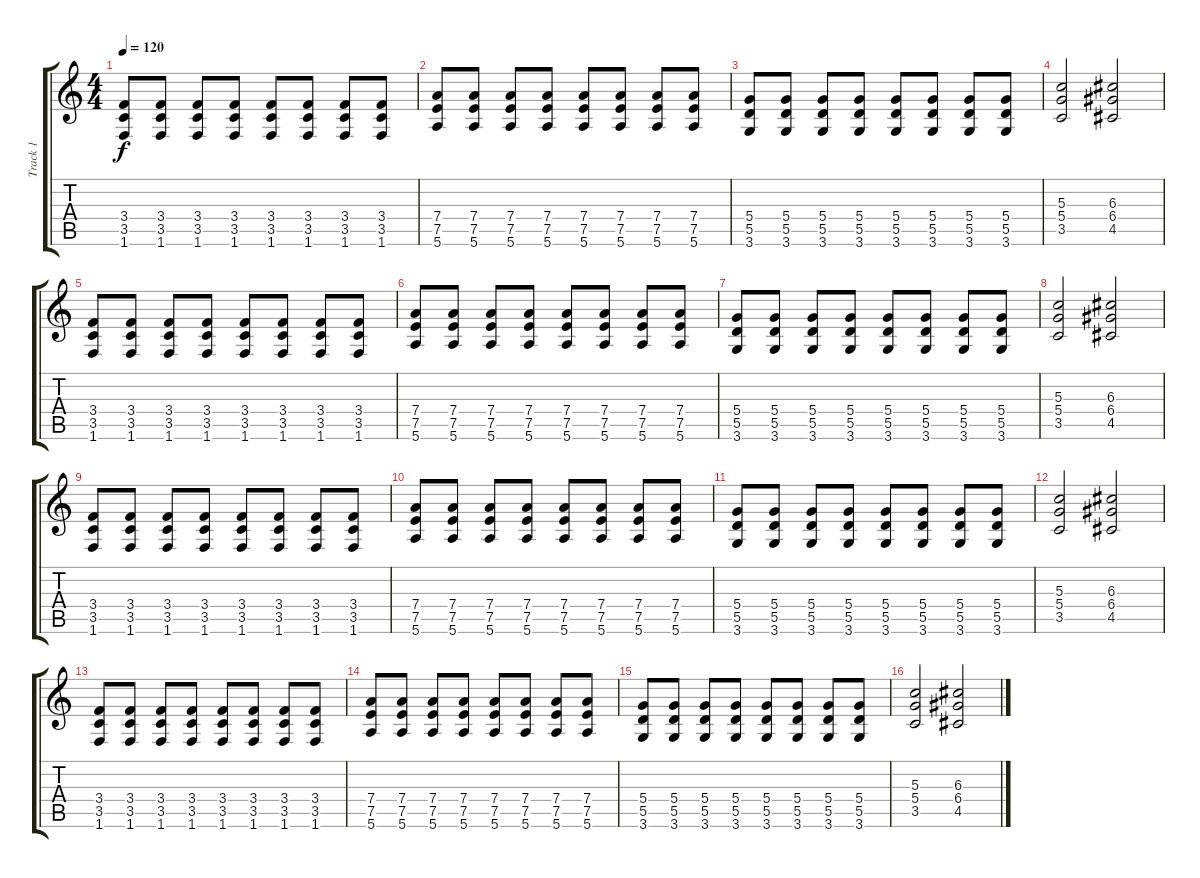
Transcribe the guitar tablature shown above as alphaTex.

\track ("Track 1" "Track 1") {instrument distortionguitar}
\staff {score tabs}
\tuning (E4 B3 G3 D3 A2 E2) {hide}
\ts (4 4)
\tempo 120
\clef g2
\ks c
(3.4 3.5 1.6).8{dy f} (3.4 3.5 1.6).8 (3.4 3.5 1.6).8 (3.4 3.5 1.6).8 (3.4 3.5 1.6).8 (3.4 3.5 1.6).8 (3.4 3.5 1.6).8 (3.4 3.5 1.6).8 |
(7.4 7.5 5.6).8 (7.4 7.5 5.6).8 (7.4 7.5 5.6).8 (7.4 7.5 5.6).8 (7.4 7.5 5.6).8 (7.4 7.5 5.6).8 (7.4 7.5 5.6).8 (7.4 7.5 5.6).8 |
(5.4 5.5 3.6).8 (5.4 5.5 3.6).8 (5.4 5.5 3.6).8 (5.4 5.5 3.6).8 (5.4 5.5 3.6).8 (5.4 5.5 3.6).8 (5.4 5.5 3.6).8 (5.4 5.5 3.6).8 |
(5.3 5.4 3.5).2 (6.3 6.4 4.5).2 |
(3.4 3.5 1.6).8 (3.4 3.5 1.6).8 (3.4 3.5 1.6).8 (3.4 3.5 1.6).8 (3.4 3.5 1.6).8 (3.4 3.5 1.6).8 (3.4 3.5 1.6).8 (3.4 3.5 1.6).8 |
(7.4 7.5 5.6).8 (7.4 7.5 5.6).8 (7.4 7.5 5.6).8 (7.4 7.5 5.6).8 (7.4 7.5 5.6).8 (7.4 7.5 5.6).8 (7.4 7.5 5.6).8 (7.4 7.5 5.6).8 |
(5.4 5.5 3.6).8 (5.4 5.5 3.6).8 (5.4 5.5 3.6).8 (5.4 5.5 3.6).8 (5.4 5.5 3.6).8 (5.4 5.5 3.6).8 (5.4 5.5 3.6).8 (5.4 5.5 3.6).8 |
(5.3 5.4 3.5).2 (6.3 6.4 4.5).2 |
(3.4 3.5 1.6).8 (3.4 3.5 1.6).8 (3.4 3.5 1.6).8 (3.4 3.5 1.6).8 (3.4 3.5 1.6).8 (3.4 3.5 1.6).8 (3.4 3.5 1.6).8 (3.4 3.5 1.6).8 |
(7.4 7.5 5.6).8 (7.4 7.5 5.6).8 (7.4 7.5 5.6).8 (7.4 7.5 5.6).8 (7.4 7.5 5.6).8 (7.4 7.5 5.6).8 (7.4 7.5 5.6).8 (7.4 7.5 5.6).8 |
(5.4 5.5 3.6).8 (5.4 5.5 3.6).8 (5.4 5.5 3.6).8 (5.4 5.5 3.6).8 (5.4 5.5 3.6).8 (5.4 5.5 3.6).8 (5.4 5.5 3.6).8 (5.4 5.5 3.6).8 |
(5.3 5.4 3.5).2 (6.3 6.4 4.5).2 |
(3.4 3.5 1.6).8 (3.4 3.5 1.6).8 (3.4 3.5 1.6).8 (3.4 3.5 1.6).8 (3.4 3.5 1.6).8 (3.4 3.5 1.6).8 (3.4 3.5 1.6).8 (3.4 3.5 1.6).8 |
(7.4 7.5 5.6).8 (7.4 7.5 5.6).8 (7.4 7.5 5.6).8 (7.4 7.5 5.6).8 (7.4 7.5 5.6).8 (7.4 7.5 5.6).8 (7.4 7.5 5.6).8 (7.4 7.5 5.6).8 |
(5.4 5.5 3.6).8 (5.4 5.5 3.6).8 (5.4 5.5 3.6).8 (5.4 5.5 3.6).8 (5.4 5.5 3.6).8 (5.4 5.5 3.6).8 (5.4 5.5 3.6).8 (5.4 5.5 3.6).8 |
(5.3 5.4 3.5).2 (6.3 6.4 4.5).2
